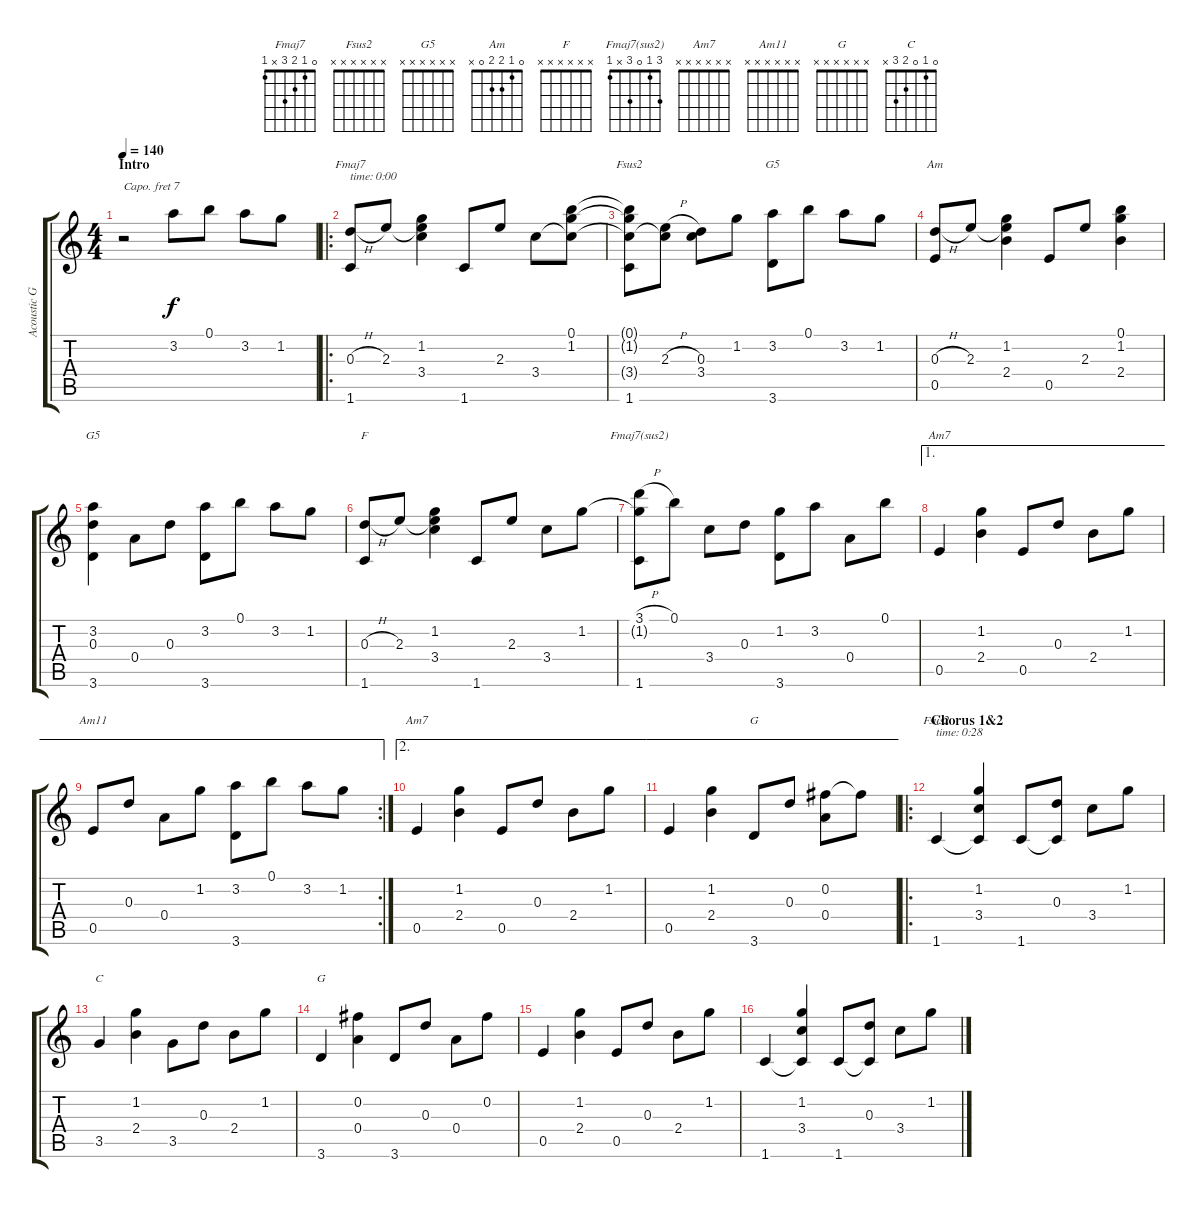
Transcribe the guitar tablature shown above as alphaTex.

\track ("Acoustic Guitar" "Acoustic G") {solo instrument acousticguitarsteel}
\staff {score tabs}
\capo 7
\tuning (E4 B3 G3 D3 A2 E2) {hide}
\chord ("Fmaj7" 0 1 2 3 x 1)
\chord ("Fsus2" x 1 0 3 x 1)
\chord ("G5" x 3 0 0 x 3)
\chord ("Am" 0 1 2 2 0 x)
\chord ("G5" x x x x x x)
\chord ("F" x x x x x x)
\chord ("Fmaj7(sus2)" 3 1 0 3 x 1)
\chord ("Am7" 0 1 0 2 0 x)
\chord ("Am11" x x x x x x)
\chord ("Am7" x x x x x x)
\chord ("G" x 0 0 0 x 3)
\chord ("Fsus2" x x x x x x)
\chord ("C" 0 1 0 2 3 x)
\chord ("G" x x x x x x)
\ts (4 4)
\section ("" "Intro")
\tempo 140
\clef g2
\ks c
r.2{dy f instrument acousticguitarsteel} 3.2.8 0.1.8 3.2.8 1.2.8 |
\ro
(0.3{h} 1.6).8{ch "Fmaj7" txt "time: 0:00"} 2.3.8 (1.2 2.3{t} 3.4).4 1.6.8 2.3.8 3.4.8 (0.1 1.2 3.4{t}).8 |
(0.1{t} 1.2{t} 3.4{t} 1.6).8{ch "Fsus2"} (2.3{h} 3.4{t}).8 (0.3 3.4).8 1.2.8 (3.2 3.6).8{ch "G5"} 0.1.8 3.2.8 1.2.8 |
(0.3{h} 0.5).8{ch "Am"} 2.3.8 (1.2 2.3{t} 2.4).4 0.5.8 2.3.8 (0.1 1.2 2.4).4 |
(3.2 0.3 3.6).4{ch "G5"} 0.4.8 0.3.8 (3.2 3.6).8 0.1.8 3.2.8 1.2.8 |
(0.3{h} 1.6).8{ch "F"} 2.3.8 (1.2 2.3{t} 3.4).4 1.6.8 2.3.8 3.4.8 1.2.8 |
(3.1{h} 1.2{t} 1.6).8{ch "Fmaj7(sus2)"} 0.1.8 3.4.8 0.3.8 (1.2 3.6).8 3.2.8 0.4.8 0.1.8 |
\ae 1
0.5.4{ch "Am7"} (1.2 2.4).4 0.5.8 0.3.8 2.4.8 1.2.8 |
\ae 1
\rc 2
0.5.8{ch "Am11"} 0.3.8 0.4.8 1.2.8 (3.2 3.6).8 0.1.8 3.2.8 1.2.8 |
\ae 2
0.5.4{ch "Am7"} (1.2 2.4).4 0.5.8 0.3.8 2.4.8 1.2.8 |
\ae 2
0.5.4 (1.2 2.4).4 3.6.8{ch "G"} 0.3.8 (0.2 0.4).8 0.2{t}.8 |
\ro
\section ("" "Chorus 1&2")
1.6.4{ch "Fsus2" txt "time: 0:28"} (1.2 3.4 1.6{t}).4 1.6.8 (0.3 1.6{t}).8 3.4.8 1.2.8 |
3.5.4{ch "C"} (1.2 2.4).4 3.5.8 0.3.8 2.4.8 1.2.8 |
3.6.4{ch "G"} (0.2 0.4).4 3.6.8 0.3.8 0.4.8 0.2.8 |
0.5.4 (1.2 2.4).4 0.5.8 0.3.8 2.4.8 1.2.8 |
1.6.4 (1.2 3.4 1.6{t}).4 1.6.8 (0.3 1.6{t}).8 3.4.8 1.2.8
